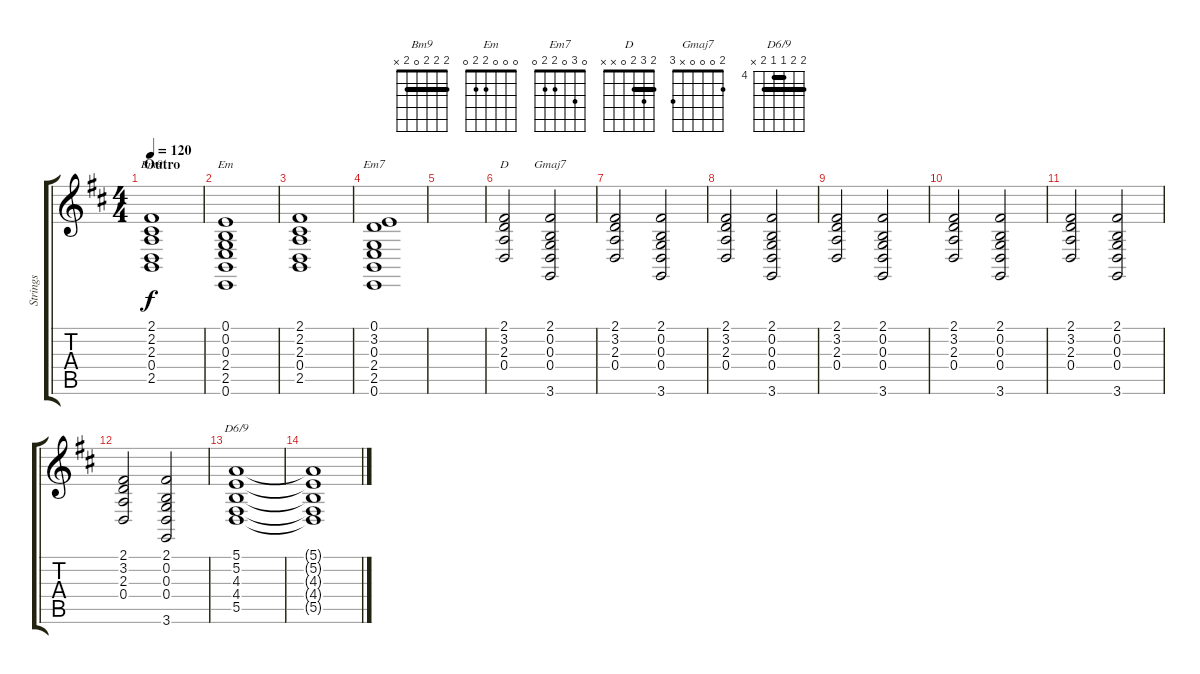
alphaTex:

\track ("Strings" "Strings") {instrument stringensemble1}
\staff {score tabs}
\tuning (E4 B3 G3 D3 A2 E2) {hide}
\chord ("Bm9" 2 2 2 0 2 x) {barre 2}
\chord ("Em" 0 0 0 2 2 0)
\chord ("Em7" 0 3 0 2 2 0)
\chord ("D" 2 3 2 0 x x) {barre 2}
\chord ("Gmaj7" 2 0 0 0 x 3)
\chord ("D6/9" 5 5 4 4 5 x) {firstfret 4 barre (4 5)}
\ts (4 4)
\section ("" "Outro")
\tempo 120
\clef g2
\ks d
(2.1 2.2 2.3 0.4 2.5).1{ch "Bm9" dy f} |
(0.1 0.2 0.3 2.4 2.5 0.6).1{ch "Em"} |
(2.1 2.2 2.3 0.4 2.5).1 |
(0.1 3.2 0.3 2.4 2.5 0.6).1{ch "Em7"} |
|
(2.1 3.2 2.3 0.4).2{ch "D"} (2.1 0.2 0.3 0.4 3.6).2{ch "Gmaj7"} |
(2.1 3.2 2.3 0.4).2 (2.1 0.2 0.3 0.4 3.6).2 |
(2.1 3.2 2.3 0.4).2 (2.1 0.2 0.3 0.4 3.6).2 |
(2.1 3.2 2.3 0.4).2 (2.1 0.2 0.3 0.4 3.6).2 |
(2.1 3.2 2.3 0.4).2 (2.1 0.2 0.3 0.4 3.6).2 |
(2.1 3.2 2.3 0.4).2 (2.1 0.2 0.3 0.4 3.6).2 |
(2.1 3.2 2.3 0.4).2 (2.1 0.2 0.3 0.4 3.6).2 |
(5.1 5.2 4.3 4.4 5.5).1{ch "D6/9" volume 4} |
(5.1{t} 5.2{t} 4.3{t} 4.4{t} 5.5{t}).1
